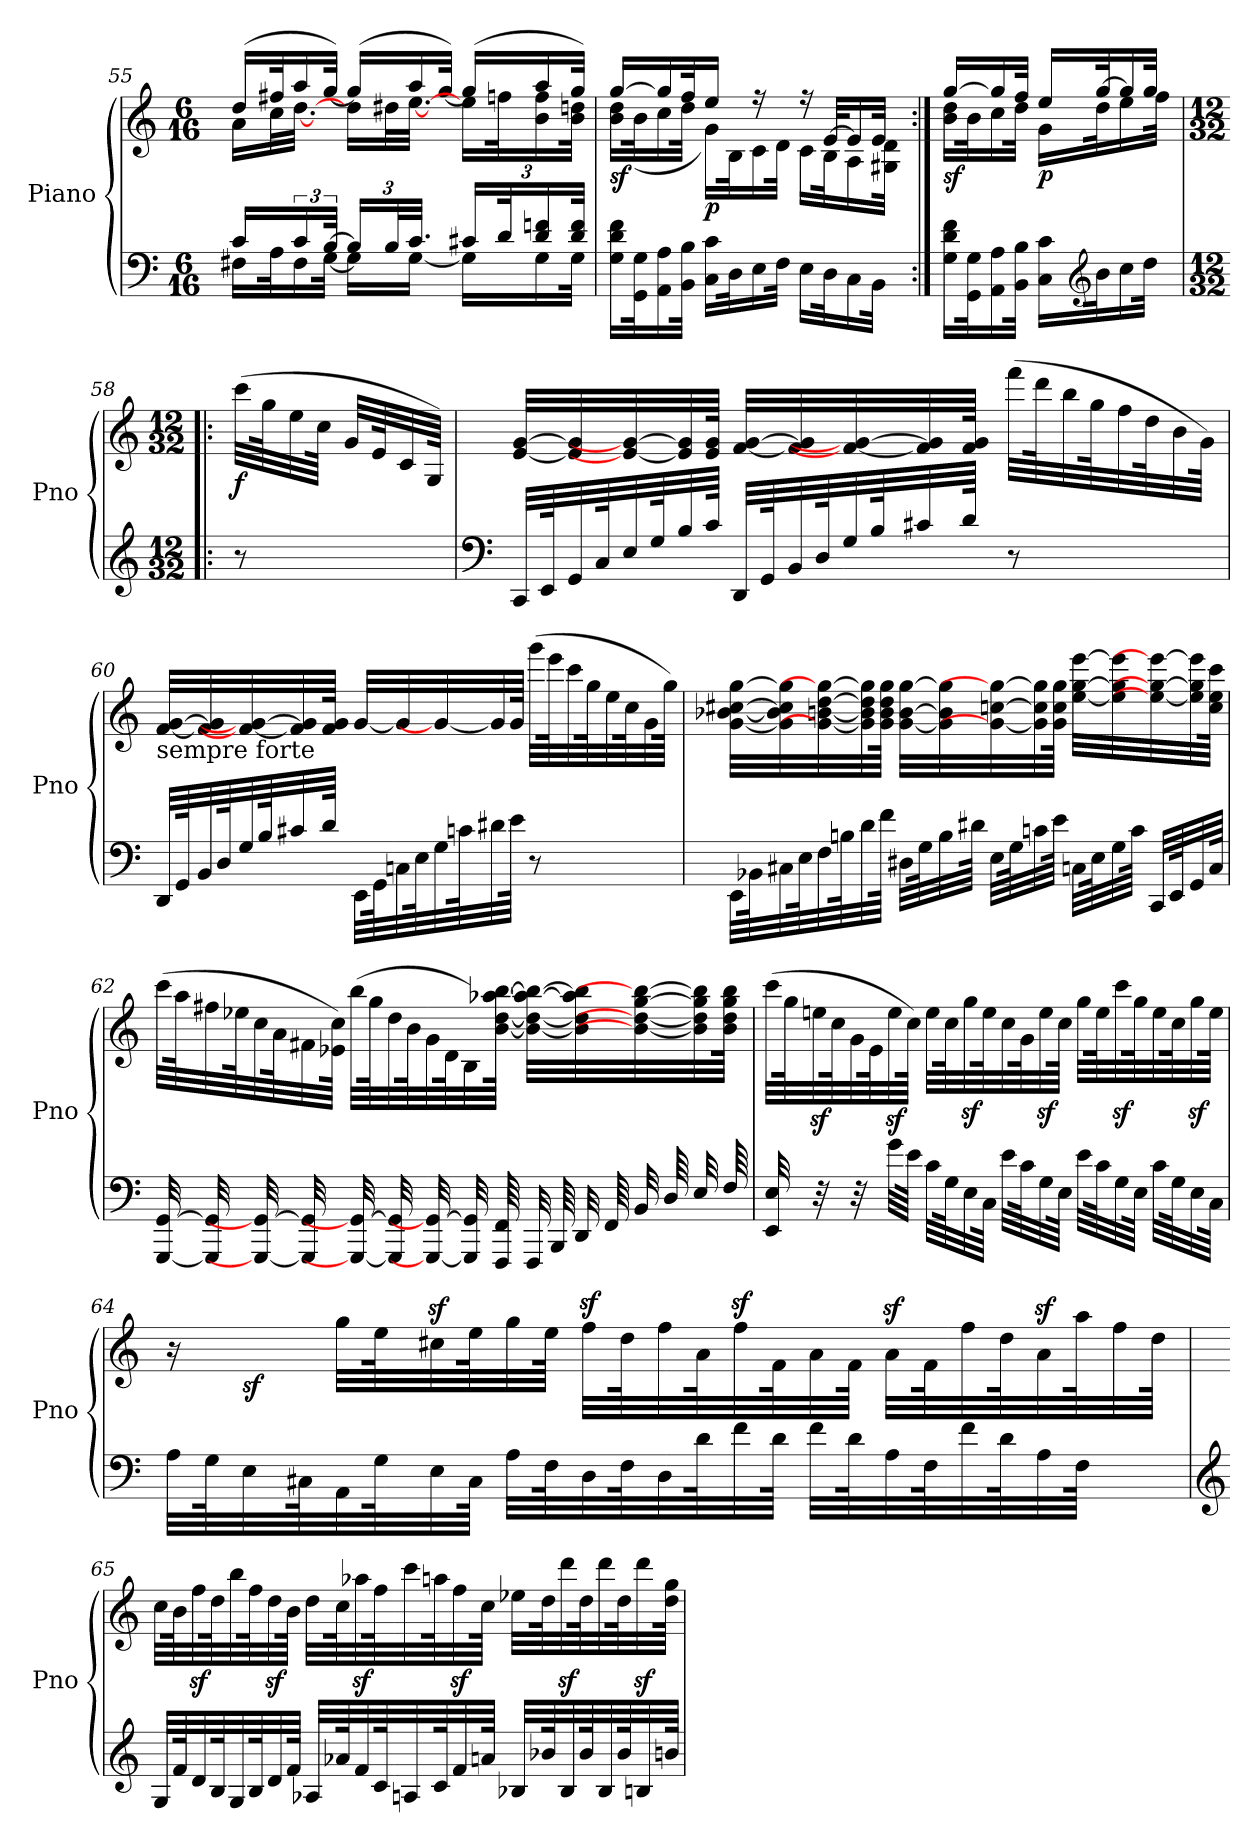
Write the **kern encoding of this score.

**kern	**kern	**dynam
*part1	*part1	*part1
*staff2	*staff1	*staff1/2
*I"Piano	*	*
*I'Pno	*	*
!!LO:LB:g=z
*clefF4	*clefG2	*
*k[]	*k[]	*
*M6/16	*M6/16	*
=55	=55	=55
*^	*	*
*	*Xtuplet	*Xtuplet	*
*	*	*^	*
16c/LL	24F#X\LL	(>24dd/LL	24a\LL	.
.	48A\K	48ff#X/K	48cc\L	.
24c/	24F#\	24aa/	[48.dd\JJJ	.
.	.	.	32ryy	.
[48B/JJk	[48G\JJk	[48gg/JJk)	.	.
24B/LL]	16G\LL]	(>16gg/LL]	24dd\LL]	.
48B/L	.	.	48dd#X\L	.
48.c/JJJ	[16G\JJ	24aa/	[48.ee\JJJ	.
32ryy	.	.	32ryy	.
.	.	[48gg/JJk)	.	.
24c#X/LL	16G\LL]	(>16gg/LL]	24ee\LL]	.
48d/K	.	.	48ffn\K	.
24d/ 24fn/	24G\	24aa/	24b\ 24ff\	.
48d/ 48f/JJk	48G\JJk	48gg/JJk)	48b\ 48ddn\JJk	.
=56	=56	=56	=56	=56
!	!	!	!	!LO:DY:b
*v	*v	*	*	*
24G\ 24d\ 24f\LL	[16gg/LL	24b\ 24dd\LL	sf
48GG\ 48G\K	.	(<48b\K	.
24AA\ 24A\	24gg/]	24cc\	.
48BB\ 48B\JJk	48ff/K	48dd\JJk	.
!	!	!	!LO:DY:b
24C\ 24c\LL	16ee/JJ	24g\LL)	p
48D\K	.	48B\K	.
24E\	16rff	24c\	.
48F\JJk	.	48d\JJk	.
24E\LL	24rff	24c\LL	.
48D\K	[48e/KLL	48B\K	.
24C\	24e/]	24A\	.
48BB\JJk	48e/JJk	48G#X\ 48d\JJk	.
=57:|!	=57:|!	=57:|!	=57:|!
*	*	*^	*
!	!	!	!	!LO:DY:b
24G\ 24d\ 24f\LL	[16gg/LL	24b\ 24dd\LL	8ryy	sf
48GG\ 48G\K	.	48b\K	.	.
24AA\ 24A\	24gg/]	24cc\	.	.
48BB\ 48B\JJk	48ff/JJk	48dd\JJk	.	.
!	!	!	!	!LO:DY:b
24C\ 24c\LL	24ee/LL	8ryy	24g\LL	p
*clefG2	*	*	*	*
48b\K	[48gg/K	.	48dd\K	.
24cc\	24gg/]	.	24ee\	.
48dd\JJk	48gg/JJk	.	48ff\JJk	.
*	*v	*v	*v	*
!!LO:PB:g=z
=58!|:	=58!|:	=58!|:
*M12/32	*M12/32	*
*	*^	*
*	*	*^	*
!	!LO:TX:a:B:t=L'istesso tempo	!	!	!
!	!	!	!	!LO:DY:b
*	*v	*v	*v	*
8r	(>48ccc\LLL	f
.	96gg\K	.
.	48ee\	.
.	96cc\JJJk	.
.	48g/LLL	.
.	96e/K	.
.	48c/	.
.	96G/JJJk)	.
=59	=59	=59
*clefF4	*	*
48CC/LLL	[32e/ [32g/LLL	.
96EE/K	.	.
48GG/	32e/] 32g/]	.
96C/K	.	.
48E/	32e/_ 32g/_	.
96G/K	.	.
48B/	48e/] 48g/]	.
96c/JJJk	96e/ 96g/JJJk	.
48DD/LLL	[32f/ [32g/LLL	.
96GG/K	.	.
48BB/	32f/] 32g/]	.
96D/K	.	.
48G/	32f/_ 32g/_	.
96B/K	.	.
48c#X/	48f/] 48g/]	.
96d/JJJk	96f/ 96g/JJJk	.
8r	(>48fff\LLL	.
.	96ddd\K	.
.	48bb\	.
.	96gg\K	.
.	48ff\	.
.	96dd\K	.
.	48b\	.
.	96g\JJJk)	.
!!LO:LB:g=z
=60	=60	=60
!	!LO:TX:b:t=sempre forte	!
48DD/LLL	[32f/ [32g/LLL	.
96GG/K	.	.
48BB/	32f/] 32g/]	.
96D/K	.	.
48G/	32f/_ 32g/_	.
96B/K	.	.
48c#X/	48f/] 48g/]	.
96d/JJJk	96f/ 96g/JJJk	.
48EE\LLL	[32g/LLL	.
96GG\K	.	.
48Cn\	32g/]	.
96E\K	.	.
48G\	32g/_	.
96cn\K	.	.
48d#X\	48g/]	.
96e\JJJk	96g/JJJk	.
8r	(>48ggg\LLL	.
.	96eee\K	.
.	48ccc\	.
.	96gg\K	.
.	48ee\	.
.	96cc\K	.
.	48g\	.
.	96gg\JJJk)	.
!!LO:PB:g=z
=61	=61	=61
48EE\LLL	[32g\ [32b-X\ [32cc#X\ [32gg\LLL	.
96BB-X\K	.	.
48C#X\	32g\] 32b-\] 32cc#\] 32gg\]	.
96E\K	.	.
48F\	32g\_ [32bn\ [32dd\ 32gg\_	.
96Bn\K	.	.
48d\	48g\] 48b\] 48dd\] 48gg\]	.
96f\JJJk	96g\ 96b\ 96dd\ 96gg\JJJk	.
48D#X\LLL	[32g\ [32b\ [32gg\LLL	.
96G\K	.	.
48B\	32g\] 32b\] 32gg\]	.
96d#X\JJJk	.	.
48E\LLL	32g\_ [32ccn\ 32gg\_	.
96G\K	.	.
48cn\	48g\] 48cc\] 48gg\]	.
96e\JJJk	96g\ 96cc\ 96gg\JJJk	.
48Cn\LLL	[32ee\ [32gg\ [32eee\LLL	.
96E\K	.	.
48G\	32ee\] 32gg\] 32eee\]	.
96c\JJJk	.	.
48CC/LLL	32ee\_ 32gg\_ 32eee\_	.
96EE/K	.	.
48GG/	48ee\] 48gg\] 48eee\]	.
96C/JJJk	96cc\ 96ee\ 96ccc\JJJk	.
!!LO:LB:g=z
=62	=62	=62
[32GGG/ [32GG/LLL	(>48ccc\LLL	.
.	96aa\K	.
32GGG/] 32GG/]	48ff#X\	.
.	96ee-X\K	.
32GGG/_ 32GG/_	48cc\	.
.	96a\K	.
32GGG/] 32GG/]	48f#X\	.
.	96e-X\ 96cc\JJJk)	.
32GGG/_ 32GG/_LLL	(>48bb\LLL	.
.	96gg\K	.
32GGG/] 32GG/]	48dd\	.
.	96b\K	.
32GGG/_ 32GG/_	48g\	.
.	96d\K	.
48GGG/] 48GG/]	48B\)	.
96FFF/ 96FF/JJJk	[96b\ [96dd\ [96aa-X\ [96bb\JJJk	.
48FFF/LLL	32b\_ 32dd\_ 32aa-\_ 32bb\_LLL	.
96BBB/K	.	.
48DD/	32b\] 32dd\] 32aa-\] 32bb\]	.
96FF/K	.	.
48BB/	32b\_ 32dd\_ [32gg\ 32bb\_	.
96D/K	.	.
48E/	48b\] 48dd\] 48gg\] 48bb\]	.
96F/JJJk	96b\ 96dd\ 96gg\ 96bb\JJJk	.
!!LO:LB:g=z
=63	=63	=63
32EE/ 32E/	(>48ccc\LLL	.
.	96gg\K	.
32r	48eenz<\	.
.	96cc\K	.
32r	48g\	.
.	96e\K	.
48g\LLL	48eez<\	.
96e\JJJk	96cc\JJJk)	.
48c\LLL	48ee\LLL	.
96G\K	96cc\K	.
48E\	48ggz<\	.
96C\JJJk	96ee\K	.
48e\LLL	48cc\	.
96c\K	96g\K	.
48G\	48eez<\	.
96E\JJJk	96cc\JJJk	.
48e\LLL	48gg\LLL	.
96c\K	96ee\K	.
48G\	48cccz<\	.
96E\JJJk	96gg\K	.
48c\LLL	48ee\	.
96G\K	96cc\K	.
48E\	48ggz<\	.
96C\JJJk	96ee\JJJk	.
!!LO:LB:g=z
=64	=64	=64
*	*^	*
48A\LLL	16r	32ryy	.
96G\K	.	.	.
!	!	!	!LO:DY:b
48E\	.	4.ryy	sf
96C#X\K	.	.	.
48AA\	48gg\LLL	.	.
96G\K	96ee\K	.	.
48E\	48cc#Xz<\	.	.
96C#\JJJk	96ee\K	.	.
48A\LLL	48gg\	.	.
96F\K	96ee\JJJk	.	.
48D\	48ffz<\LLL	.	.
96F\K	96dd\K	.	.
48D\	48ff\	.	.
96d\K	96a\K	.	.
48f\	48ffz<\	.	.
96d\JJJk	96f\K	.	.
48f\LLL	48a\	.	.
96d\K	96f\JJJk	.	.
48A\	48az<\LLL	.	.
96F\K	96f\K	.	.
48f\	48ff\	.	.
96d\K	96dd\K	.	.
48A\	48az<\	.	.
96F\JJJk	96aa\K	.	.
32ryy	48ff\	.	.
.	96dd\JJJk	.	.
*	*v	*v	*
!!LO:PB:g=z
=65	=65	=65
*clefG2	*	*
48G/LLL	48cc\LLL	.
96f/K	96b\K	.
48d/	48ffz<\	.
96B/K	96dd\K	.
48G/	48bb\	.
96B/K	96ff\K	.
48d/	48ddz<\	.
96f/JJJk	96b\JJJk	.
48A-X/LLL	48dd\LLL	.
96a-X/K	96cc\K	.
48f/	48aa-Xz<\	.
96c/K	96ff\K	.
48An/	48ccc\	.
96c/K	96aan\K	.
48f/	48ffz<\	.
96an/JJJk	96cc\JJJk	.
48B-X/LLL	48ee-X\LLL	.
96b-X/K	96dd\K	.
48B-/	48dddz<\	.
96b-/K	96dd\K	.
48B-/	48ddd\	.
96b-/K	96dd\K	.
48Bn/	48dddz<\	.
96bn/JJJk	96dd\ 96gg\JJJk	.
=	=	=
*-	*-	*-
